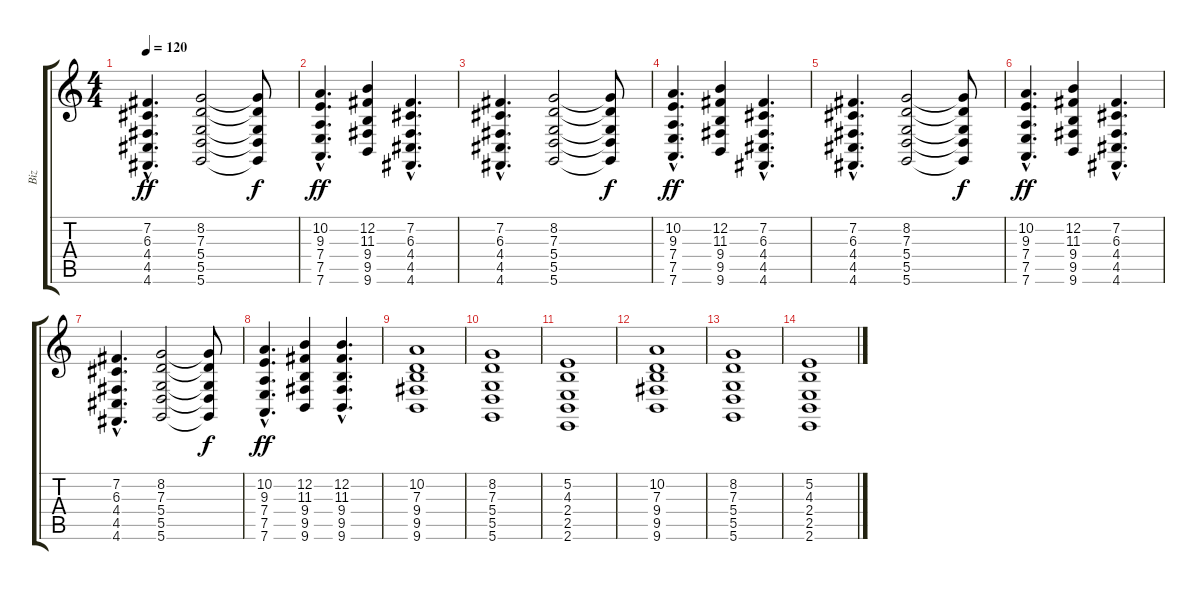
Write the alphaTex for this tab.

\track ("Biz" "Biz") {instrument pad5bowed}
\staff {score tabs}
\tuning (E4 B3 G3 D3 A2 D2) {hide}
\ts (4 4)
\tempo 120
\clef g2
\ks c
(7.2{hac} 6.3{hac} 4.4{hac} 4.5{hac} 4.6{hac}).4{d dy ff} (8.2 7.3 5.4 5.5 5.6).2 (8.2{t} 7.3{t} 5.4{t} 5.5{t} 5.6{t}).8{dy f} |
(10.2{hac} 9.3{hac} 7.4{hac} 7.5{hac} 7.6{hac}).4{d dy ff} (12.2 11.3 9.4 9.5 9.6).4 (7.2{hac} 6.3{hac} 4.4{hac} 4.5{hac} 4.6{hac}).4{d} |
(7.2{hac} 6.3{hac} 4.4{hac} 4.5{hac} 4.6{hac}).4{d} (8.2 7.3 5.4 5.5 5.6).2 (8.2{t} 7.3{t} 5.4{t} 5.5{t} 5.6{t}).8{dy f} |
(10.2{hac} 9.3{hac} 7.4{hac} 7.5{hac} 7.6{hac}).4{d dy ff} (12.2 11.3 9.4 9.5 9.6).4 (7.2{hac} 6.3{hac} 4.4{hac} 4.5{hac} 4.6{hac}).4{d} |
(7.2{hac} 6.3{hac} 4.4{hac} 4.5{hac} 4.6{hac}).4{d} (8.2 7.3 5.4 5.5 5.6).2 (8.2{t} 7.3{t} 5.4{t} 5.5{t} 5.6{t}).8{dy f} |
(10.2{hac} 9.3{hac} 7.4{hac} 7.5{hac} 7.6{hac}).4{d dy ff} (12.2 11.3 9.4 9.5 9.6).4 (7.2{hac} 6.3{hac} 4.4{hac} 4.5{hac} 4.6{hac}).4{d} |
(7.2{hac} 6.3{hac} 4.4{hac} 4.5{hac} 4.6{hac}).4{d} (8.2 7.3 5.4 5.5 5.6).2 (8.2{t} 7.3{t} 5.4{t} 5.5{t} 5.6{t}).8{dy f} |
(10.2{hac} 9.3{hac} 7.4{hac} 7.5{hac} 7.6{hac}).4{d dy ff} (12.2 11.3 9.4 9.5 9.6).4 (12.2{hac} 11.3{hac} 9.4{hac} 9.5{hac} 9.6{hac}).4{d} |
(10.2 7.3 9.4 9.5 9.6).1 |
(8.2 7.3 5.4 5.5 5.6).1 |
(5.2 4.3 2.4 2.5 2.6).1 |
(10.2 7.3 9.4 9.5 9.6).1 |
(8.2 7.3 5.4 5.5 5.6).1 |
(5.2 4.3 2.4 2.5 2.6).1
